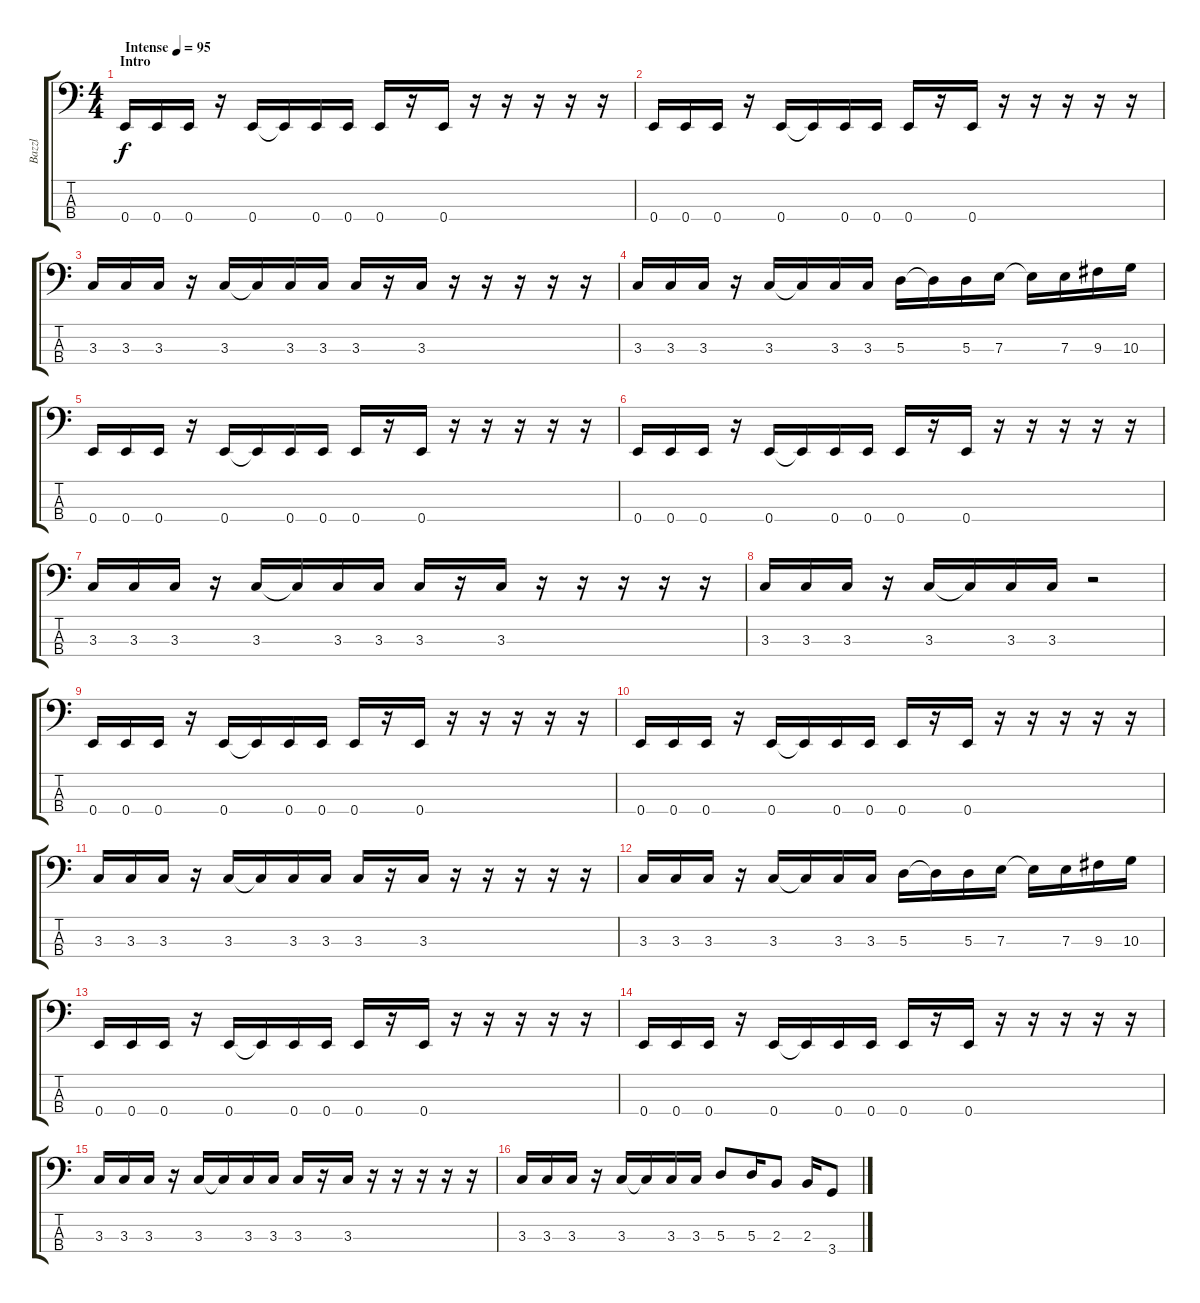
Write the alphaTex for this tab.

\track ("Bazzl" "Bazzl") {instrument electricbassfinger}
\staff {score tabs}
\tuning (G2 D2 A1 E1) {hide}
\ts (4 4)
\section ("" "Intro")
\tempo (95 "Intense")
\clef f4
\ks c
0.4.16{dy f instrument electricbassfinger} 0.4.16 0.4.16 r.16 0.4.16 0.4{t}.16 0.4.16 0.4.16 0.4.16 r.16 0.4.16 r.16 r.16 r.16 r.16 r.16 |
0.4.16 0.4.16 0.4.16 r.16 0.4.16 0.4{t}.16 0.4.16 0.4.16 0.4.16 r.16 0.4.16 r.16 r.16 r.16 r.16 r.16 |
3.3.16 3.3.16 3.3.16 r.16 3.3.16 3.3{t}.16 3.3.16 3.3.16 3.3.16 r.16 3.3.16 r.16 r.16 r.16 r.16 r.16 |
3.3.16 3.3.16 3.3.16 r.16 3.3.16 3.3{t}.16 3.3.16 3.3.16 5.3.16 5.3{t}.16 5.3.16 7.3.16 7.3{t}.16 7.3.16 9.3.16 10.3.16 |
0.4.16 0.4.16 0.4.16 r.16 0.4.16 0.4{t}.16 0.4.16 0.4.16 0.4.16 r.16 0.4.16 r.16 r.16 r.16 r.16 r.16 |
0.4.16 0.4.16 0.4.16 r.16 0.4.16 0.4{t}.16 0.4.16 0.4.16 0.4.16 r.16 0.4.16 r.16 r.16 r.16 r.16 r.16 |
3.3.16 3.3.16 3.3.16 r.16 3.3.16 3.3{t}.16 3.3.16 3.3.16 3.3.16 r.16 3.3.16 r.16 r.16 r.16 r.16 r.16 |
3.3.16 3.3.16 3.3.16 r.16 3.3.16 3.3{t}.16 3.3.16 3.3.16 r.2 |
0.4.16 0.4.16 0.4.16 r.16 0.4.16 0.4{t}.16 0.4.16 0.4.16 0.4.16 r.16 0.4.16 r.16 r.16 r.16 r.16 r.16 |
0.4.16 0.4.16 0.4.16 r.16 0.4.16 0.4{t}.16 0.4.16 0.4.16 0.4.16 r.16 0.4.16 r.16 r.16 r.16 r.16 r.16 |
3.3.16 3.3.16 3.3.16 r.16 3.3.16 3.3{t}.16 3.3.16 3.3.16 3.3.16 r.16 3.3.16 r.16 r.16 r.16 r.16 r.16 |
3.3.16 3.3.16 3.3.16 r.16 3.3.16 3.3{t}.16 3.3.16 3.3.16 5.3.16 5.3{t}.16 5.3.16 7.3.16 7.3{t}.16 7.3.16 9.3.16 10.3.16 |
0.4.16 0.4.16 0.4.16 r.16 0.4.16 0.4{t}.16 0.4.16 0.4.16 0.4.16 r.16 0.4.16 r.16 r.16 r.16 r.16 r.16 |
0.4.16 0.4.16 0.4.16 r.16 0.4.16 0.4{t}.16 0.4.16 0.4.16 0.4.16 r.16 0.4.16 r.16 r.16 r.16 r.16 r.16 |
3.3.16 3.3.16 3.3.16 r.16 3.3.16 3.3{t}.16 3.3.16 3.3.16 3.3.16 r.16 3.3.16 r.16 r.16 r.16 r.16 r.16 |
3.3.16 3.3.16 3.3.16 r.16 3.3.16 3.3{t}.16 3.3.16 3.3.16 5.3.8 5.3.16 2.3.8 2.3.16 3.4.8
